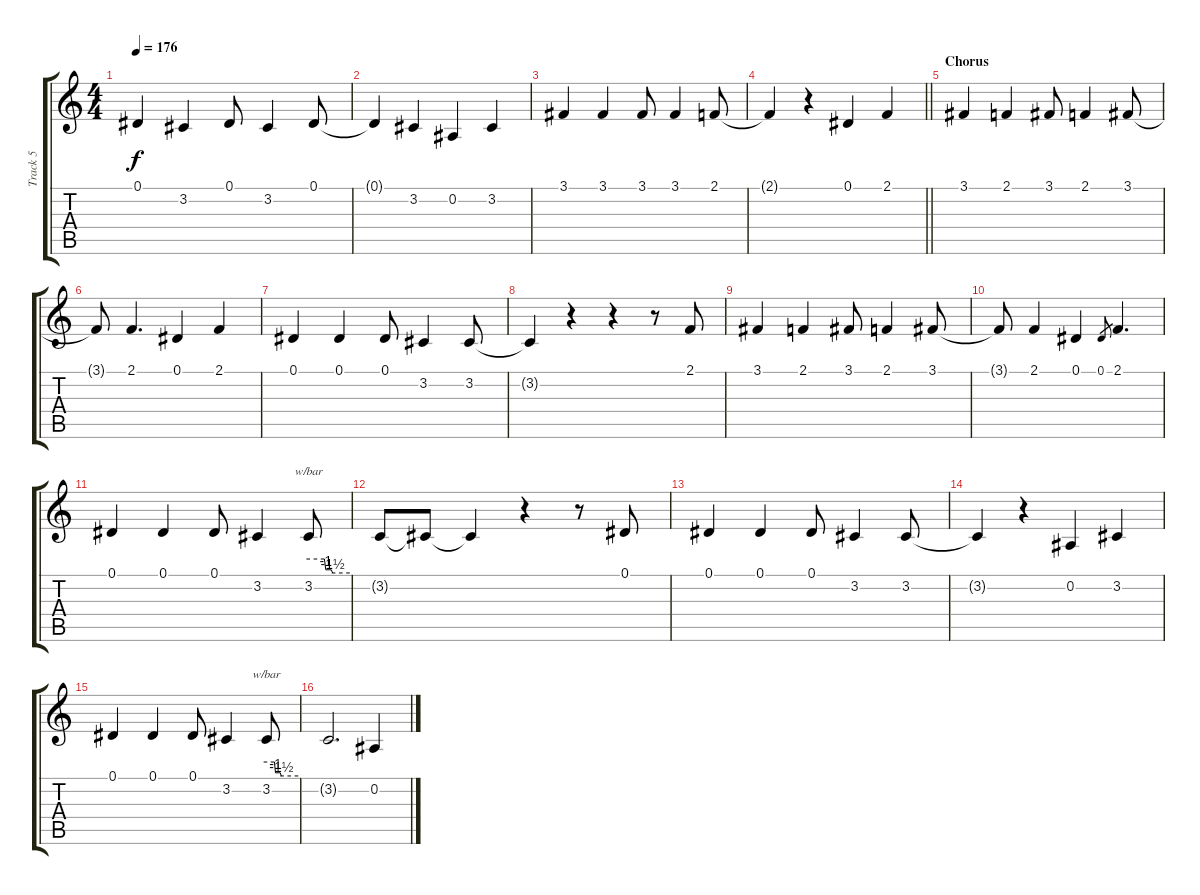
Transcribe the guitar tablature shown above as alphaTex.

\track ("Track 5" "Track 5") {instrument lead2sawtooth}
\staff {score tabs}
\tuning (Eb4 Bb3 Gb3 Db3 Ab2 Eb2) {hide}
\ts (4 4)
\tempo 176
\clef g2
\ks c
0.1.4{dy f} 3.2.4 0.1.8 3.2.4 0.1.8 |
0.1{t}.4 3.2.4 0.2.4 3.2.4 |
3.1.4 3.1.4 3.1.8 3.1.4 2.1.8 |
\barLineRight lightlight
2.1{t}.4 r.4 0.1.4 2.1.4 |
\section ("" "Chorus")
3.1.4 2.1.4 3.1.8 2.1.4 3.1.8 |
3.1{t}.8 2.1.4{d} 0.1.4 2.1.4 |
0.1.4 0.1.4 0.1.8 3.2.4 3.2.8 |
3.2{t}.4 r.4 r.4 r.8 2.1.8 |
3.1.4 2.1.4 3.1.8 2.1.4 3.1.8 |
3.1{t}.8 2.1.4 0.1.4 0.1.8{gr} 2.1.4{d} |
0.1.4 0.1.4 0.1.8 3.2.4 3.2.8{tbe (custom default 0 0 23 0 25 -4 33 -4 35 -6 60 -6)} |
3.2{t}.8 3.2{t}.8 3.2{t}.4 r.4 r.8 0.1.8 |
0.1.4 0.1.4 0.1.8 3.2.4 3.2.8 |
3.2{t}.4 r.4 0.2.4 3.2.4 |
0.1.4 0.1.4 0.1.8 3.2.4 3.2.8{tbe (custom default 0 0 15 0 17 -4 26 -4 28 -6 60 -6)} |
3.2{t}.2{d} 0.2.4
